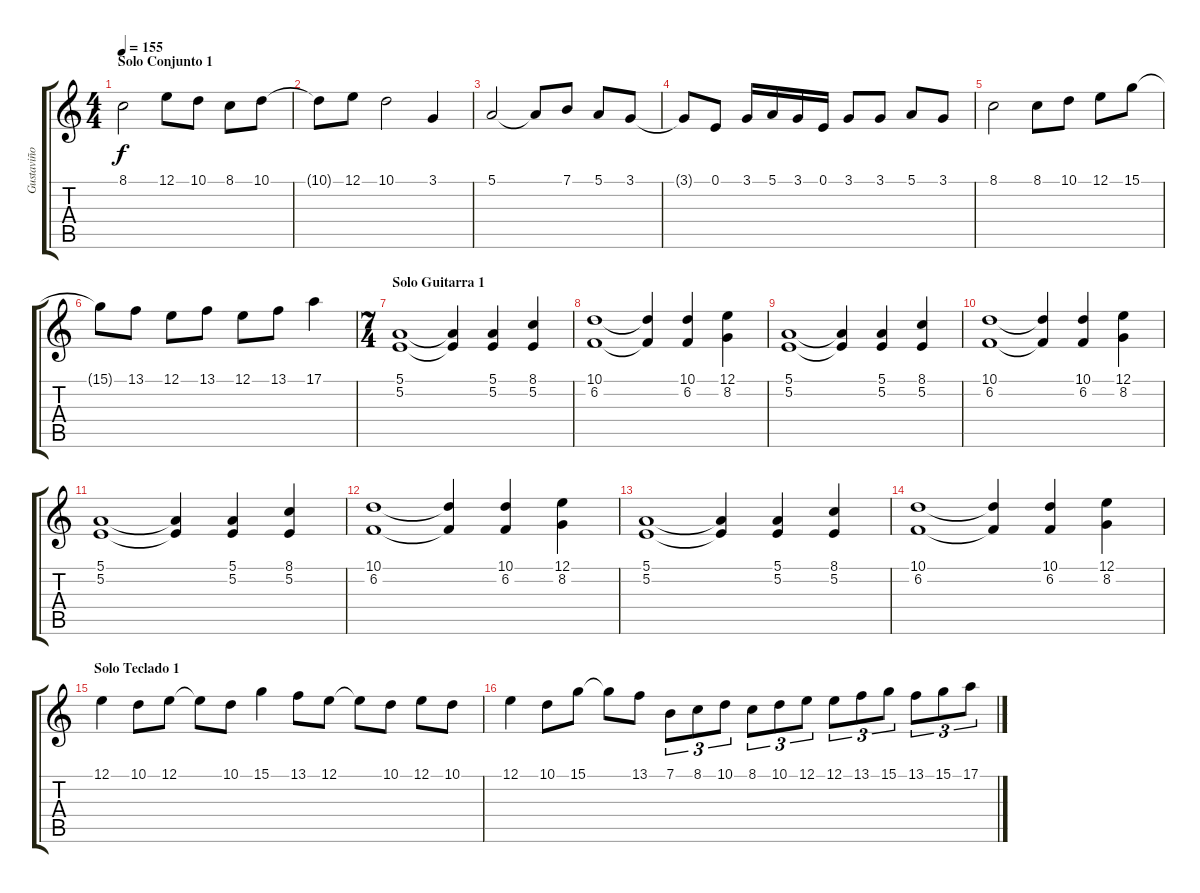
\track ("Gustaviño Right Flute" "Gustaviño ") {instrument flute}
\staff {score tabs}
\tuning (E4 B3 G3 D3 A2 E2) {hide}
\ts (4 4)
\section ("" "Solo Conjunto 1")
\tempo 155
\clef g2
\ks c
8.1.2{dy f} 12.1.8 10.1.8 8.1.8 10.1.8 |
10.1{t}.8 12.1.8 10.1.2 3.1.4 |
5.1.2 5.1{t}.8 7.1.8 5.1.8 3.1.8 |
3.1{t}.8 0.1.8 3.1.16 5.1.16 3.1.16 0.1.16 3.1.8 3.1.8 5.1.8 3.1.8 |
8.1.2 8.1.8 10.1.8 12.1.8 15.1.8 |
15.1{t}.8 13.1.8 12.1.8 13.1.8 12.1.8 13.1.8 17.1.4 |
\ts (7 4)
\section ("" "Solo Guitarra 1")
(5.1 5.2).1 (5.1{t} 5.2{t}).4 (5.1 5.2).4 (8.1 5.2).4 |
(10.1 6.2).1 (10.1{t} 6.2{t}).4 (10.1 6.2).4 (12.1 8.2).4 |
(5.1 5.2).1 (5.1{t} 5.2{t}).4 (5.1 5.2).4 (8.1 5.2).4 |
(10.1 6.2).1 (10.1{t} 6.2{t}).4 (10.1 6.2).4 (12.1 8.2).4 |
(5.1 5.2).1 (5.1{t} 5.2{t}).4 (5.1 5.2).4 (8.1 5.2).4 |
(10.1 6.2).1 (10.1{t} 6.2{t}).4 (10.1 6.2).4 (12.1 8.2).4 |
(5.1 5.2).1 (5.1{t} 5.2{t}).4 (5.1 5.2).4 (8.1 5.2).4 |
(10.1 6.2).1 (10.1{t} 6.2{t}).4 (10.1 6.2).4 (12.1 8.2).4 |
\section ("" "Solo Teclado 1")
12.1.4 10.1.8 12.1.8 12.1{t}.8 10.1.8 15.1.4 13.1.8 12.1.8 12.1{t}.8 10.1.8 12.1.8 10.1.8 |
12.1.4 10.1.8 15.1.8 15.1{t}.8 13.1.8 7.1.8{tu (3 2)} 8.1.8{tu (3 2)} 10.1.8{tu (3 2)} 8.1.8{tu (3 2)} 10.1.8{tu (3 2)} 12.1.8{tu (3 2)} 12.1.8{tu (3 2)} 13.1.8{tu (3 2)} 15.1.8{tu (3 2)} 13.1.8{tu (3 2)} 15.1.8{tu (3 2)} 17.1.8{tu (3 2)}
